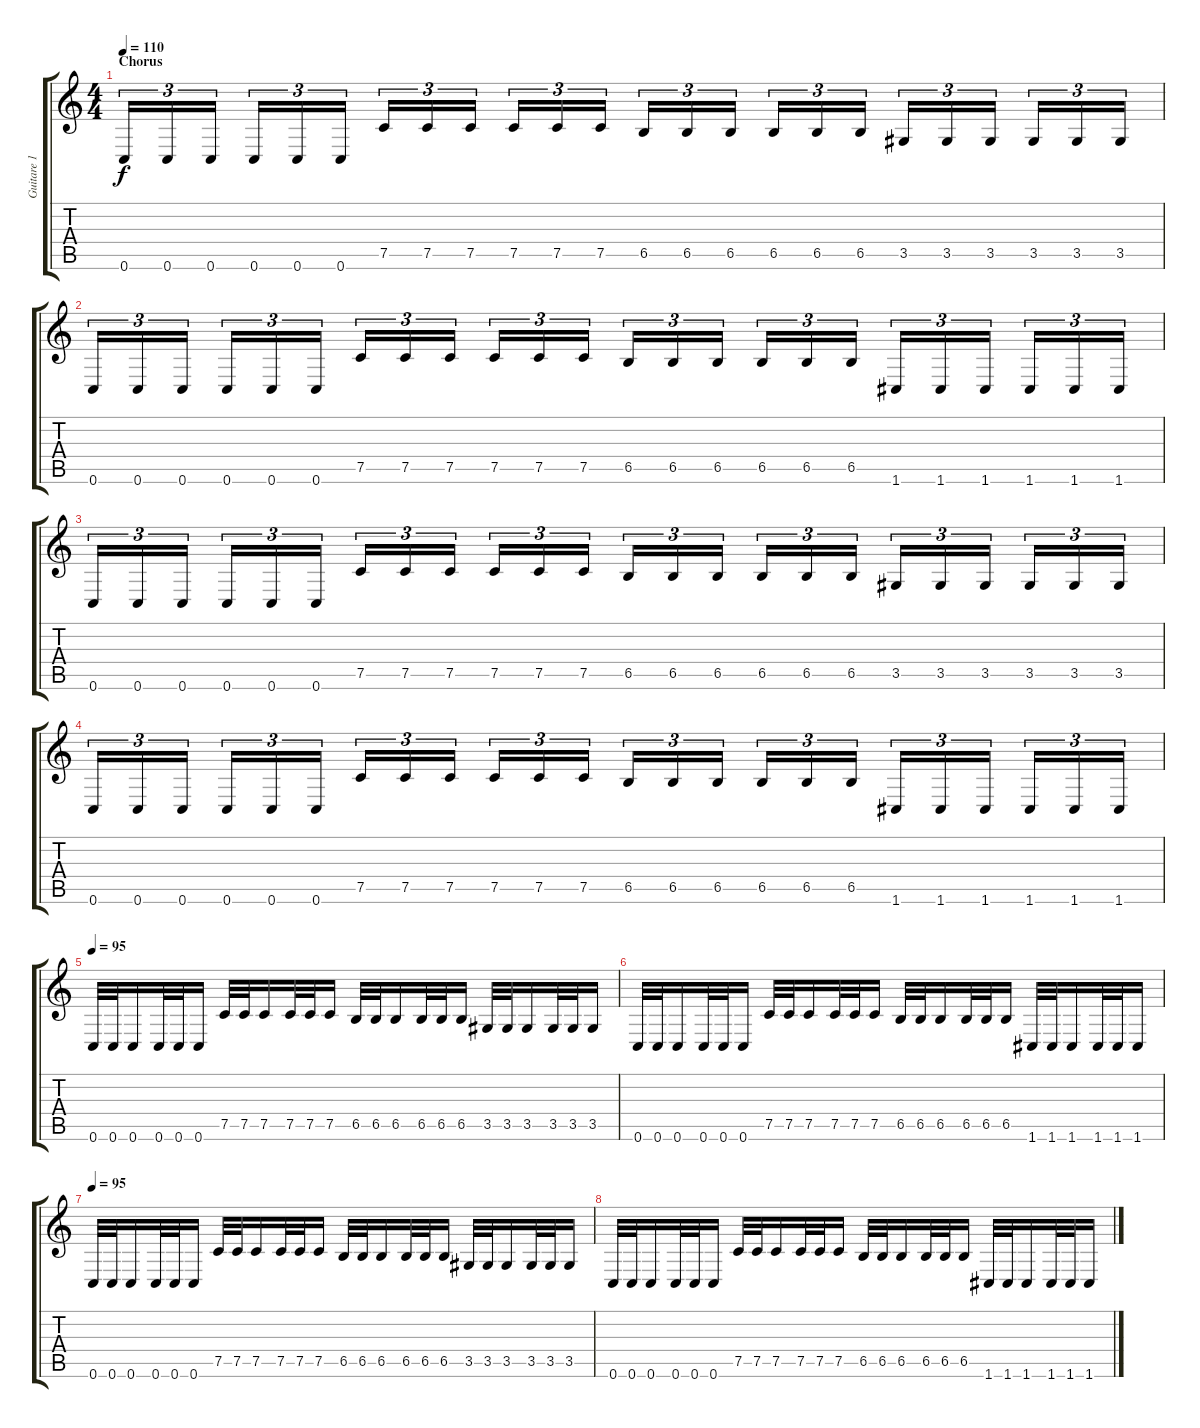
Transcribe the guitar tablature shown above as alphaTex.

\track ("Guitare 1" "Guitare 1") {instrument distortionguitar}
\staff {score tabs}
\tuning (C4 G3 Eb3 Bb2 F2 C2) {hide}
\ts (4 4)
\section ("" "Chorus")
\tempo 110
\clef g2
\ks c
0.6.16{tu (3 2) dy f} 0.6.16{tu (3 2)} 0.6.16{tu (3 2)} 0.6.16{tu (3 2)} 0.6.16{tu (3 2)} 0.6.16{tu (3 2)} 7.5.16{tu (3 2)} 7.5.16{tu (3 2)} 7.5.16{tu (3 2)} 7.5.16{tu (3 2)} 7.5.16{tu (3 2)} 7.5.16{tu (3 2)} 6.5.16{tu (3 2)} 6.5.16{tu (3 2)} 6.5.16{tu (3 2)} 6.5.16{tu (3 2)} 6.5.16{tu (3 2)} 6.5.16{tu (3 2)} 3.5.16{tu (3 2)} 3.5.16{tu (3 2)} 3.5.16{tu (3 2)} 3.5.16{tu (3 2)} 3.5.16{tu (3 2)} 3.5.16{tu (3 2)} |
0.6.16{tu (3 2)} 0.6.16{tu (3 2)} 0.6.16{tu (3 2)} 0.6.16{tu (3 2)} 0.6.16{tu (3 2)} 0.6.16{tu (3 2)} 7.5.16{tu (3 2)} 7.5.16{tu (3 2)} 7.5.16{tu (3 2)} 7.5.16{tu (3 2)} 7.5.16{tu (3 2)} 7.5.16{tu (3 2)} 6.5.16{tu (3 2)} 6.5.16{tu (3 2)} 6.5.16{tu (3 2)} 6.5.16{tu (3 2)} 6.5.16{tu (3 2)} 6.5.16{tu (3 2)} 1.6.16{tu (3 2)} 1.6.16{tu (3 2)} 1.6.16{tu (3 2)} 1.6.16{tu (3 2)} 1.6.16{tu (3 2)} 1.6.16{tu (3 2)} |
0.6.16{tu (3 2)} 0.6.16{tu (3 2)} 0.6.16{tu (3 2)} 0.6.16{tu (3 2)} 0.6.16{tu (3 2)} 0.6.16{tu (3 2)} 7.5.16{tu (3 2)} 7.5.16{tu (3 2)} 7.5.16{tu (3 2)} 7.5.16{tu (3 2)} 7.5.16{tu (3 2)} 7.5.16{tu (3 2)} 6.5.16{tu (3 2)} 6.5.16{tu (3 2)} 6.5.16{tu (3 2)} 6.5.16{tu (3 2)} 6.5.16{tu (3 2)} 6.5.16{tu (3 2)} 3.5.16{tu (3 2)} 3.5.16{tu (3 2)} 3.5.16{tu (3 2)} 3.5.16{tu (3 2)} 3.5.16{tu (3 2)} 3.5.16{tu (3 2)} |
0.6.16{tu (3 2)} 0.6.16{tu (3 2)} 0.6.16{tu (3 2)} 0.6.16{tu (3 2)} 0.6.16{tu (3 2)} 0.6.16{tu (3 2)} 7.5.16{tu (3 2)} 7.5.16{tu (3 2)} 7.5.16{tu (3 2)} 7.5.16{tu (3 2)} 7.5.16{tu (3 2)} 7.5.16{tu (3 2)} 6.5.16{tu (3 2)} 6.5.16{tu (3 2)} 6.5.16{tu (3 2)} 6.5.16{tu (3 2)} 6.5.16{tu (3 2)} 6.5.16{tu (3 2)} 1.6.16{tu (3 2)} 1.6.16{tu (3 2)} 1.6.16{tu (3 2)} 1.6.16{tu (3 2)} 1.6.16{tu (3 2)} 1.6.16{tu (3 2)} |
\tempo 95
0.6.32 0.6.32 0.6.16 0.6.32 0.6.32 0.6.16 7.5.32 7.5.32 7.5.16 7.5.32 7.5.32 7.5.16 6.5.32 6.5.32 6.5.16 6.5.32 6.5.32 6.5.16 3.5.32 3.5.32 3.5.16 3.5.32 3.5.32 3.5.16 |
0.6.32 0.6.32 0.6.16 0.6.32 0.6.32 0.6.16 7.5.32 7.5.32 7.5.16 7.5.32 7.5.32 7.5.16 6.5.32 6.5.32 6.5.16 6.5.32 6.5.32 6.5.16 1.6.32 1.6.32 1.6.16 1.6.32 1.6.32 1.6.16 |
\tempo 95
0.6.32 0.6.32 0.6.16 0.6.32 0.6.32 0.6.16 7.5.32 7.5.32 7.5.16 7.5.32 7.5.32 7.5.16 6.5.32 6.5.32 6.5.16 6.5.32 6.5.32 6.5.16 3.5.32 3.5.32 3.5.16 3.5.32 3.5.32 3.5.16 |
0.6.32 0.6.32 0.6.16 0.6.32 0.6.32 0.6.16 7.5.32 7.5.32 7.5.16 7.5.32 7.5.32 7.5.16 6.5.32 6.5.32 6.5.16 6.5.32 6.5.32 6.5.16 1.6.32 1.6.32 1.6.16 1.6.32 1.6.32 1.6.16
